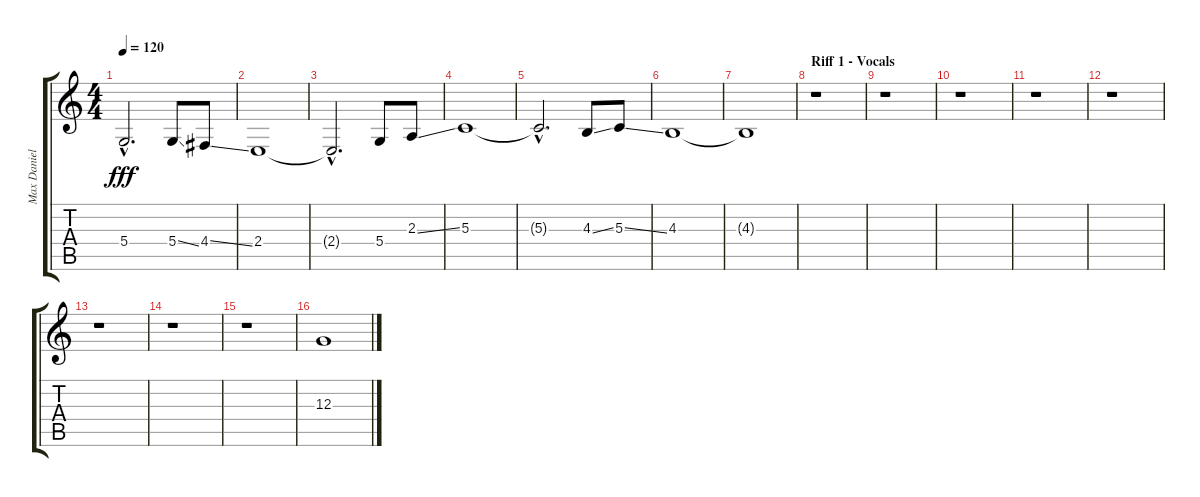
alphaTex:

\track ("Max Daniels" "Max Daniel") {instrument violin}
\staff {score tabs}
\tuning (E4 B3 G3 D3 A2 E2) {hide}
\ts (4 4)
\tempo 120
\clef g2
\ks c
5.4{hac t}.2{d dy fff} 5.4{ss}.8 4.4{ss}.8 |
2.4.1 |
2.4{hac t}.2{d} 5.4.8 2.3{ss}.8 |
5.3.1 |
5.3{hac t}.2{d} 4.3{ss}.8 5.3{ss}.8 |
4.3.1 |
4.3{t}.1 |
\section ("" "Riff 1 - Vocals ")
r.1 |
r.1 |
r.1 |
r.1 |
r.1 |
r.1 |
r.1 |
r.1 |
12.3.1
